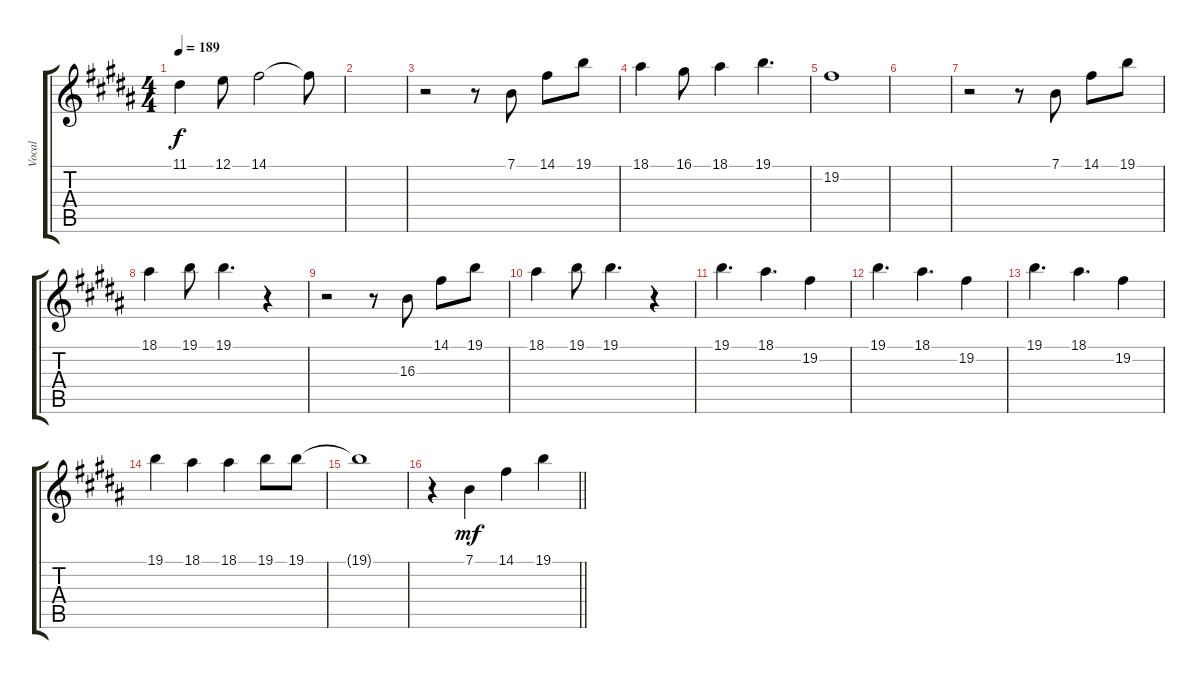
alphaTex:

\track ("Vocal" "Vocal") {instrument oboe}
\staff {score tabs}
\tuning (E4 B3 G3 D3 A2 E2) {hide}
\ts (4 4)
\tempo 189
\clef g2
\ks b
11.1.4{dy f} 12.1.8 14.1.2 14.1{t}.8 |
|
r.2 r.8 7.1.8 14.1.8 19.1.8 |
18.1.4 16.1.8 18.1.4 19.1.4{d} |
19.2.1 |
|
r.2 r.8 7.1.8 14.1.8 19.1.8 |
18.1.4 19.1.8 19.1.4{d} r.4 |
r.2 r.8 16.3.8 14.1.8 19.1.8 |
18.1.4 19.1.8 19.1.4{d} r.4 |
19.1.4{d} 18.1.4{d} 19.2.4 |
19.1.4{d} 18.1.4{d} 19.2.4 |
19.1.4{d} 18.1.4{d} 19.2.4 |
19.1.4 18.1.4 18.1.4 19.1.8 19.1.8 |
19.1{t}.1 |
\barLineRight lightlight
r.4 7.1.4{dy mf} 14.1.4 19.1.4
